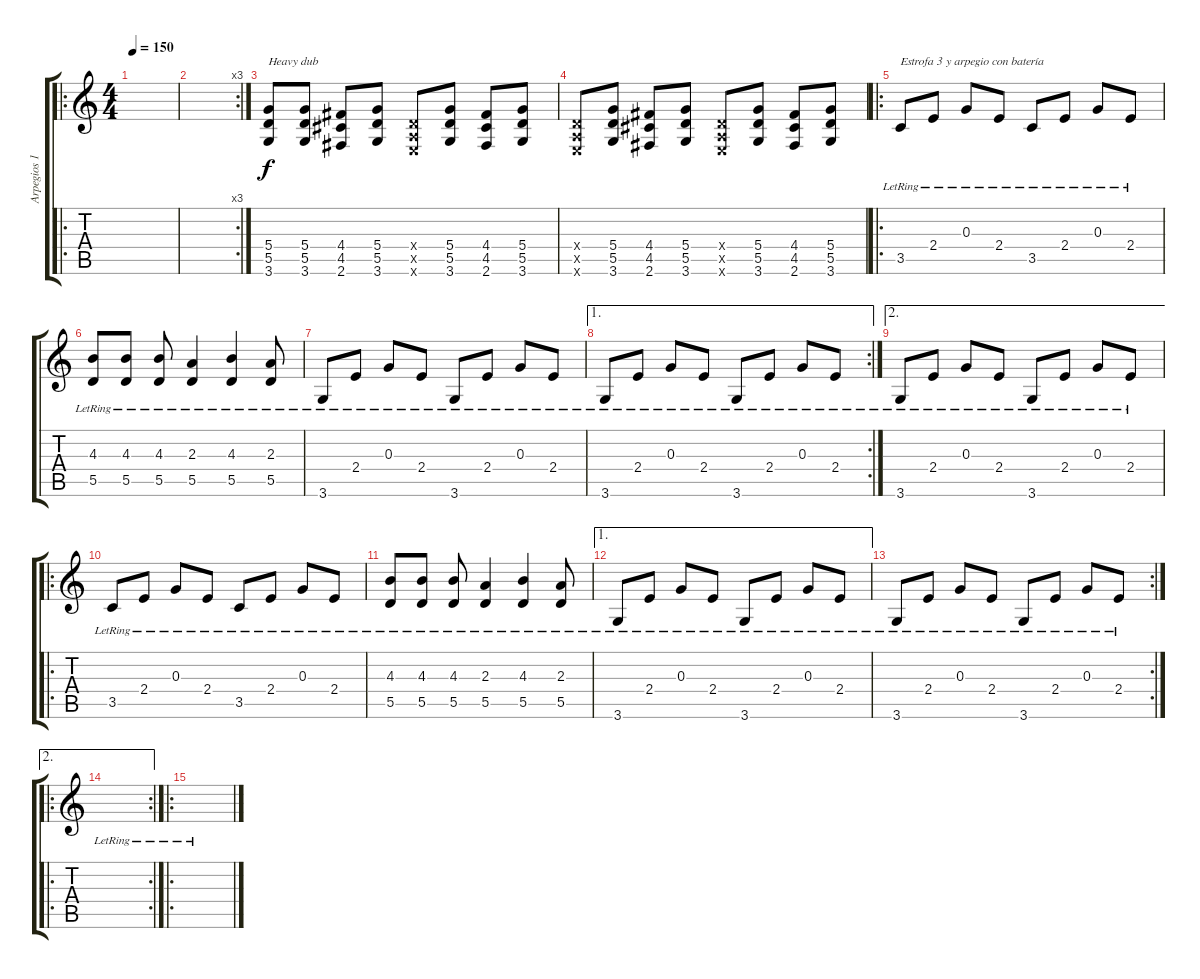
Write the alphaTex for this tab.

\track ("Arpegios 1/Solo (Cristian Aldana)" "Arpegios 1") {instrument distortionguitar}
\staff {score tabs}
\tuning (E4 B3 G3 D3 A2 E2) {hide}
\ro
\ts (4 4)
\tempo 150
\clef g2
\ks c
|
\rc 3
|
(5.4 5.5 3.6).8{txt "Heavy dub"} (5.4 5.5 3.6).8 (4.4 4.5 2.6).8 (5.4 5.5 3.6).8 (0.4{x} 0.5{x} 0.6{x}).8 (5.4 5.5 3.6).8 (4.4 4.5 2.6).8 (5.4 5.5 3.6).8 |
(0.4{x} 0.5{x} 0.6{x}).8 (5.4 5.5 3.6).8 (4.4 4.5 2.6).8 (5.4 5.5 3.6).8 (0.4{x} 0.5{x} 0.6{x}).8 (5.4 5.5 3.6).8 (4.4 4.5 2.6).8 (5.4 5.5 3.6).8 |
\ro
3.5{lr}.8{txt "Estrofa 3 y arpegio con batería" instrument electricguitarjazz} 2.4{lr}.8 0.3{lr}.8 2.4{lr}.8 3.5{lr}.8{instrument electricguitarjazz} 2.4{lr}.8 0.3{lr}.8 2.4{lr}.8 |
(4.3 5.5{lr}).8 (4.3 5.5{lr}).8 (4.3 5.5{lr}).8 (2.3 5.5{lr}).4 (4.3 5.5{lr}).4 (2.3 5.5{lr}).8 |
3.6{lr}.8 2.4{lr}.8 0.3{lr}.8 2.4{lr}.8 3.6{lr}.8 2.4{lr}.8 0.3{lr}.8 2.4{lr}.8 |
\ae 1
\rc 2
3.6{lr}.8 2.4{lr}.8 0.3{lr}.8 2.4{lr}.8 3.6{lr}.8 2.4{lr}.8 0.3{lr}.8 2.4{lr}.8 |
\ae 2
3.6{lr}.8 2.4{lr}.8 0.3{lr}.8 2.4{lr}.8 3.6{lr}.8 2.4{lr}.8 0.3{lr}.8 2.4{lr}.8 |
\ro
3.5{lr}.8{instrument electricguitarjazz} 2.4{lr}.8 0.3{lr}.8 2.4{lr}.8 3.5{lr}.8{instrument electricguitarjazz} 2.4{lr}.8 0.3{lr}.8 2.4{lr}.8 |
(4.3 5.5{lr}).8 (4.3 5.5{lr}).8 (4.3 5.5{lr}).8 (2.3 5.5{lr}).4 (4.3 5.5{lr}).4 (2.3 5.5{lr}).8 |
\ae 1
3.6{lr}.8 2.4{lr}.8 0.3{lr}.8 2.4{lr}.8 3.6{lr}.8 2.4{lr}.8 0.3{lr}.8 2.4{lr}.8 |
\rc 2
3.6{lr}.8 2.4{lr}.8 0.3{lr}.8 2.4{lr}.8 3.6{lr}.8 2.4{lr}.8 0.3{lr}.8 2.4{lr}.8 |
\ae 2
\ro
\rc 2
|
\ro
